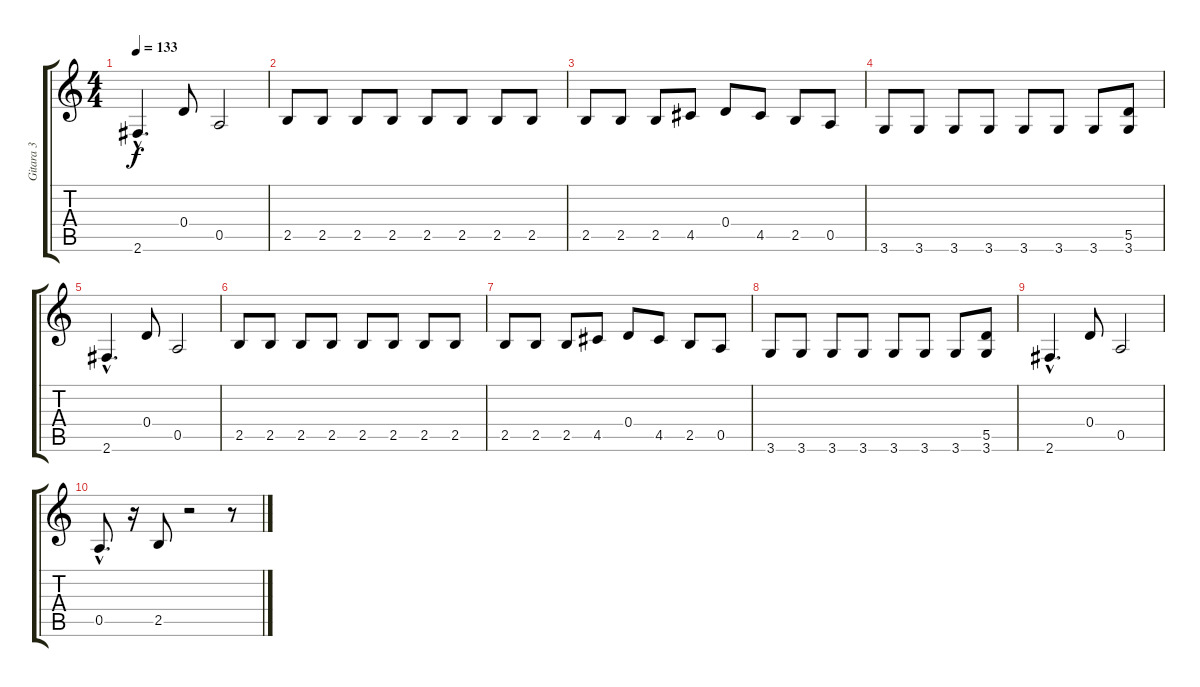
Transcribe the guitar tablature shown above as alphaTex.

\track ("Gitara 3" "Gitara 3") {instrument distortionguitar}
\staff {score tabs}
\tuning (E4 B3 G3 D3 A2 E2) {hide}
\ts (4 4)
\tempo 133
\clef g2
\ks c
2.6{hac}.4{d dy f} 0.4.8 0.5.2 |
2.5.8 2.5.8 2.5.8 2.5.8 2.5.8 2.5.8 2.5.8 2.5.8 |
2.5.8 2.5.8 2.5.8 4.5.8 0.4.8 4.5.8 2.5.8 0.5.8 |
3.6.8 3.6.8 3.6.8 3.6.8 3.6.8 3.6.8 3.6.8 (5.5 3.6).8 |
2.6{hac}.4{d} 0.4.8 0.5.2 |
2.5.8 2.5.8 2.5.8 2.5.8 2.5.8 2.5.8 2.5.8 2.5.8 |
2.5.8 2.5.8 2.5.8 4.5.8 0.4.8 4.5.8 2.5.8 0.5.8 |
3.6.8 3.6.8 3.6.8 3.6.8 3.6.8 3.6.8 3.6.8 (5.5 3.6).8 |
2.6{hac}.4{d} 0.4.8 0.5.2 |
0.5{hac}.8{d} r.16 2.5.8 r.2 r.8
